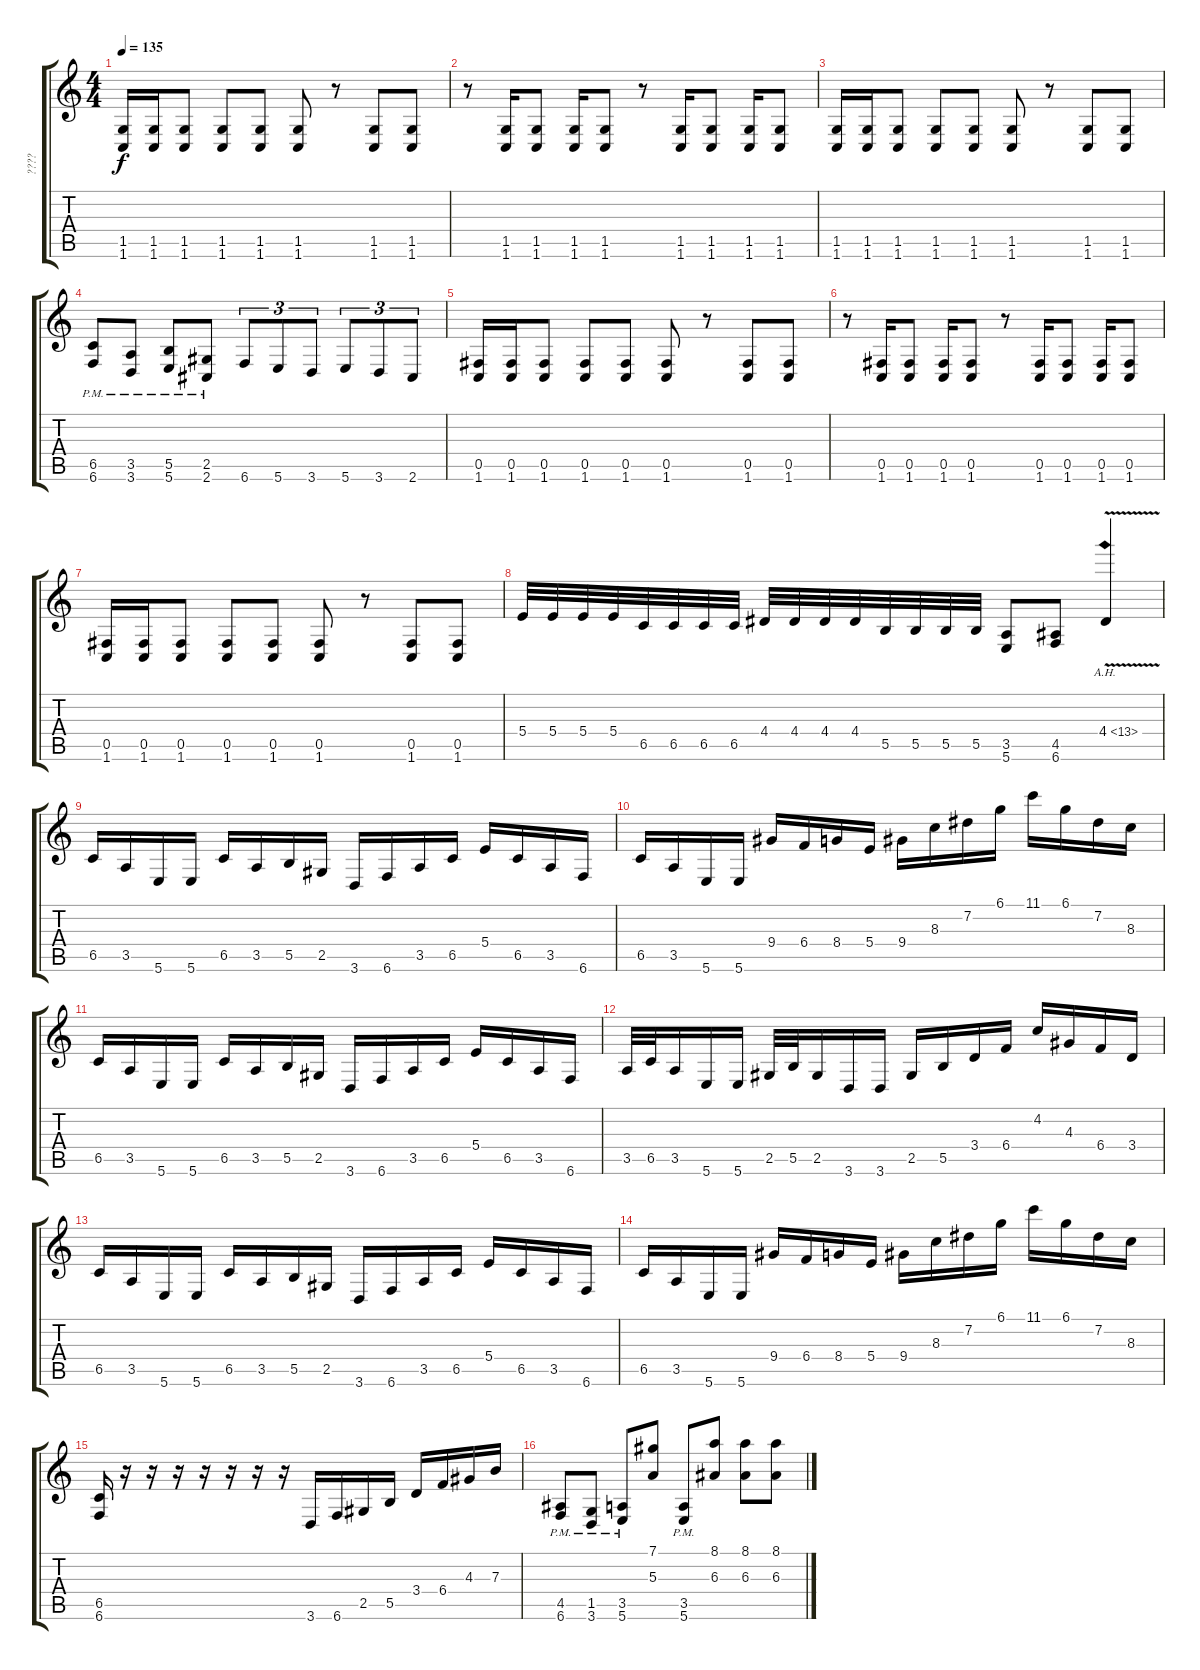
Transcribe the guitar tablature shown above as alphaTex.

\track ("????" "????") {instrument distortionguitar}
\staff {score tabs}
\tuning (Db4 Ab3 E3 B2 Gb2 B1) {hide}
\ts (4 4)
\tempo 135
\clef g2
\ks c
(1.5 1.6).16{dy f} (1.5 1.6).16 (1.5 1.6).8 (1.5 1.6).8 (1.5 1.6).8 (1.5 1.6).8 r.8 (1.5 1.6).8 (1.5 1.6).8 |
r.8 (1.5 1.6).16 (1.5 1.6).8 (1.5 1.6).16 (1.5 1.6).8 r.8 (1.5 1.6).16 (1.5 1.6).8 (1.5 1.6).16 (1.5 1.6).8 |
(1.5 1.6).16 (1.5 1.6).16 (1.5 1.6).8 (1.5 1.6).8 (1.5 1.6).8 (1.5 1.6).8 r.8 (1.5 1.6).8 (1.5 1.6).8 |
(6.5{pm} 6.6{pm}).8 (3.5{pm} 3.6{pm}).8 (5.5{pm} 5.6{pm}).8 (2.5{pm} 2.6{pm}).8 6.6.8{tu (3 2)} 5.6.8{tu (3 2)} 3.6.8{tu (3 2)} 5.6.8{tu (3 2)} 3.6.8{tu (3 2)} 2.6.8{tu (3 2)} |
(0.5 1.6).16 (0.5 1.6).16 (0.5 1.6).8 (0.5 1.6).8 (0.5 1.6).8 (0.5 1.6).8 r.8 (0.5 1.6).8 (0.5 1.6).8 |
r.8 (0.5 1.6).16 (0.5 1.6).8 (0.5 1.6).16 (0.5 1.6).8 r.8 (0.5 1.6).16 (0.5 1.6).8 (0.5 1.6).16 (0.5 1.6).8 |
(0.5 1.6).16 (0.5 1.6).16 (0.5 1.6).8 (0.5 1.6).8 (0.5 1.6).8 (0.5 1.6).8 r.8 (0.5 1.6).8 (0.5 1.6).8 |
5.4.32 5.4.32 5.4.32 5.4.32 6.5.32 6.5.32 6.5.32 6.5.32 4.4.32 4.4.32 4.4.32 4.4.32 5.5.32 5.5.32 5.5.32 5.5.32 (3.5 5.6).8 (4.5 6.6).8 4.4{ah 9 v}.4 |
6.5.16 3.5.16 5.6.16 5.6.16 6.5.16 3.5.16 5.5.16 2.5.16 3.6.16 6.6.16 3.5.16 6.5.16 5.4.16 6.5.16 3.5.16 6.6.16 |
6.5.16 3.5.16 5.6.16 5.6.16 9.4.16 6.4.16 8.4.16 5.4.16 9.4.16 8.3.16 7.2.16 6.1.16 11.1.16 6.1.16 7.2.16 8.3.16 |
6.5.16 3.5.16 5.6.16 5.6.16 6.5.16 3.5.16 5.5.16 2.5.16 3.6.16 6.6.16 3.5.16 6.5.16 5.4.16 6.5.16 3.5.16 6.6.16 |
3.5.32 6.5.32 3.5.16 5.6.16 5.6.16 2.5.32 5.5.32 2.5.16 3.6.16 3.6.16 2.5.16 5.5.16 3.4.16 6.4.16 4.2.16 4.3.16 6.4.16 3.4.16 |
6.5.16 3.5.16 5.6.16 5.6.16 6.5.16 3.5.16 5.5.16 2.5.16 3.6.16 6.6.16 3.5.16 6.5.16 5.4.16 6.5.16 3.5.16 6.6.16 |
6.5.16 3.5.16 5.6.16 5.6.16 9.4.16 6.4.16 8.4.16 5.4.16 9.4.16 8.3.16 7.2.16 6.1.16 11.1.16 6.1.16 7.2.16 8.3.16 |
(6.5 6.6).16 r.16 r.16 r.16 r.16 r.16 r.16 r.16 3.6.16 6.6.16 2.5.16 5.5.16 3.4.16 6.4.16 4.3.16 7.3.16 |
(4.5{pm} 6.6{pm}).8 (1.5{pm} 3.6{pm}).8 (3.5{pm} 5.6{pm}).8 (7.1 5.3).8 (3.5{pm} 5.6{pm}).8 (8.1 6.3).8 (8.1 6.3).8 (8.1 6.3).8
